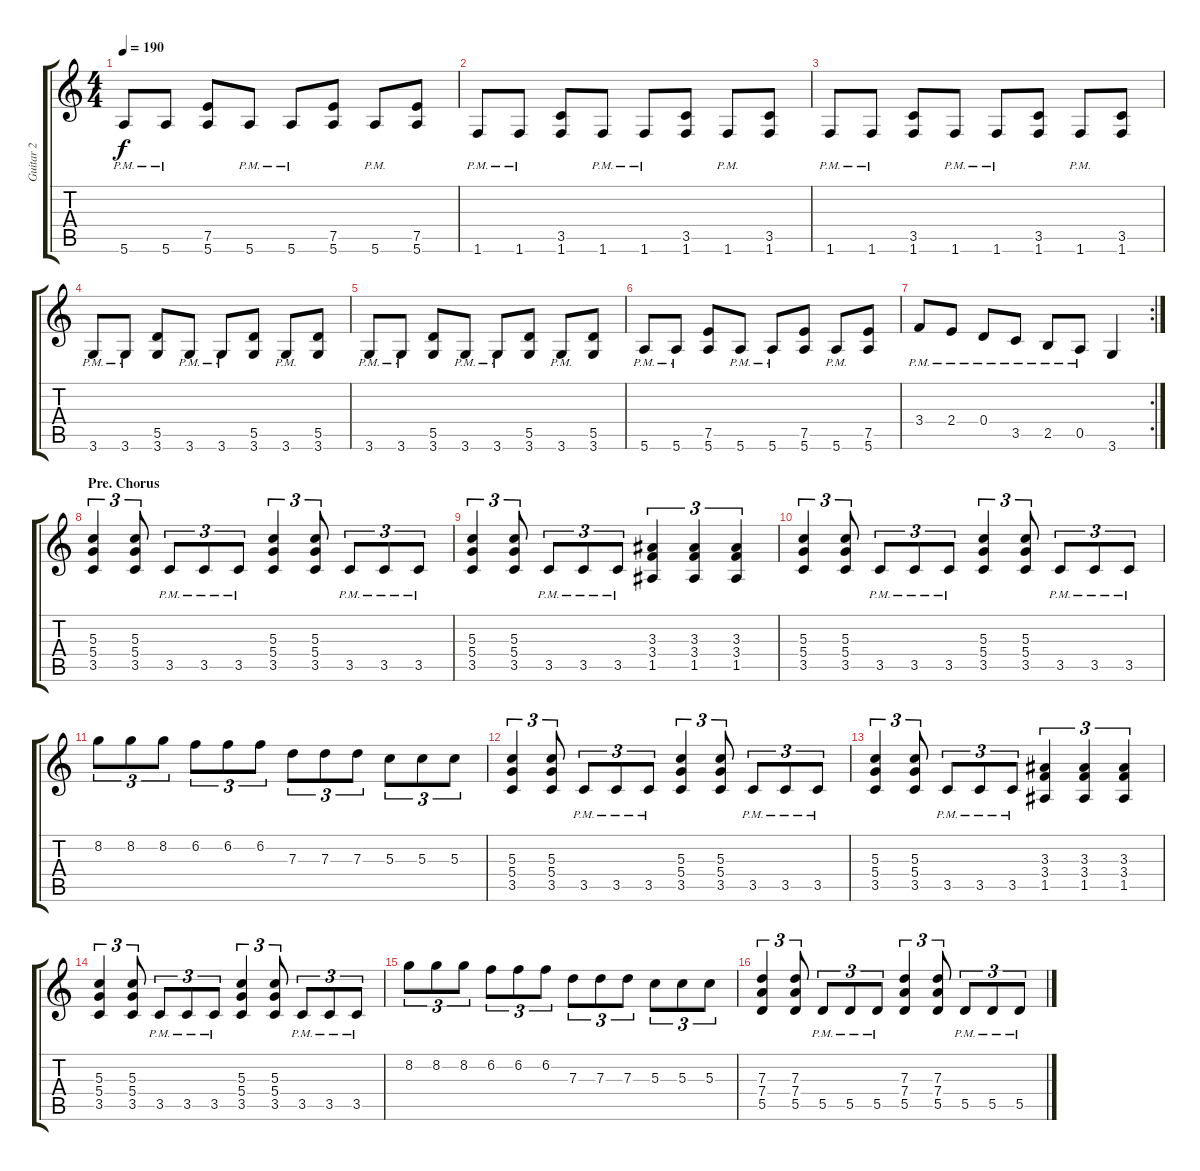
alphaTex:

\track ("Guitar 2" "Guitar 2") {instrument overdrivenguitar}
\staff {score tabs}
\tuning (E4 B3 G3 D3 A2 E2) {hide}
\ts (4 4)
\tempo 190
\clef g2
\ks c
5.6{pm}.8{dy f} 5.6{pm}.8 (7.5 5.6).8 5.6{pm}.8 5.6{pm}.8 (7.5 5.6).8 5.6{pm}.8 (7.5 5.6).8 |
1.6{pm}.8 1.6{pm}.8 (3.5 1.6).8 1.6{pm}.8 1.6{pm}.8 (3.5 1.6).8 1.6{pm}.8 (3.5 1.6).8 |
1.6{pm}.8 1.6{pm}.8 (3.5 1.6).8 1.6{pm}.8 1.6{pm}.8 (3.5 1.6).8 1.6{pm}.8 (3.5 1.6).8 |
3.6{pm}.8 3.6{pm}.8 (5.5 3.6).8 3.6{pm}.8 3.6{pm}.8 (5.5 3.6).8 3.6{pm}.8 (5.5 3.6).8 |
3.6{pm}.8 3.6{pm}.8 (5.5 3.6).8 3.6{pm}.8 3.6{pm}.8 (5.5 3.6).8 3.6{pm}.8 (5.5 3.6).8 |
5.6{pm}.8 5.6{pm}.8 (7.5 5.6).8 5.6{pm}.8 5.6{pm}.8 (7.5 5.6).8 5.6{pm}.8 (7.5 5.6).8 |
\rc 2
3.4{pm}.8 2.4{pm}.8 0.4{pm}.8 3.5{pm}.8 2.5{pm}.8 0.5{pm}.8 3.6.4 |
\section ("" "Pre. Chorus")
(5.3 5.4 3.5).4{tu (3 2)} (5.3 5.4 3.5).8{tu (3 2)} 3.5{pm}.8{tu (3 2)} 3.5{pm}.8{tu (3 2)} 3.5{pm}.8{tu (3 2)} (5.3 5.4 3.5).4{tu (3 2)} (5.3 5.4 3.5).8{tu (3 2)} 3.5{pm}.8{tu (3 2)} 3.5{pm}.8{tu (3 2)} 3.5{pm}.8{tu (3 2)} |
(5.3 5.4 3.5).4{tu (3 2)} (5.3 5.4 3.5).8{tu (3 2)} 3.5{pm}.8{tu (3 2)} 3.5{pm}.8{tu (3 2)} 3.5{pm}.8{tu (3 2)} (3.3 3.4 1.5).4{tu (3 2)} (3.3 3.4 1.5).4{tu (3 2)} (3.3 3.4 1.5).4{tu (3 2)} |
(5.3 5.4 3.5).4{tu (3 2)} (5.3 5.4 3.5).8{tu (3 2)} 3.5{pm}.8{tu (3 2)} 3.5{pm}.8{tu (3 2)} 3.5{pm}.8{tu (3 2)} (5.3 5.4 3.5).4{tu (3 2)} (5.3 5.4 3.5).8{tu (3 2)} 3.5{pm}.8{tu (3 2)} 3.5{pm}.8{tu (3 2)} 3.5{pm}.8{tu (3 2)} |
8.2.8{tu (3 2)} 8.2.8{tu (3 2)} 8.2.8{tu (3 2)} 6.2.8{tu (3 2)} 6.2.8{tu (3 2)} 6.2.8{tu (3 2)} 7.3.8{tu (3 2)} 7.3.8{tu (3 2)} 7.3.8{tu (3 2)} 5.3.8{tu (3 2)} 5.3.8{tu (3 2)} 5.3.8{tu (3 2)} |
(5.3 5.4 3.5).4{tu (3 2)} (5.3 5.4 3.5).8{tu (3 2)} 3.5{pm}.8{tu (3 2)} 3.5{pm}.8{tu (3 2)} 3.5{pm}.8{tu (3 2)} (5.3 5.4 3.5).4{tu (3 2)} (5.3 5.4 3.5).8{tu (3 2)} 3.5{pm}.8{tu (3 2)} 3.5{pm}.8{tu (3 2)} 3.5{pm}.8{tu (3 2)} |
(5.3 5.4 3.5).4{tu (3 2)} (5.3 5.4 3.5).8{tu (3 2)} 3.5{pm}.8{tu (3 2)} 3.5{pm}.8{tu (3 2)} 3.5{pm}.8{tu (3 2)} (3.3 3.4 1.5).4{tu (3 2)} (3.3 3.4 1.5).4{tu (3 2)} (3.3 3.4 1.5).4{tu (3 2)} |
(5.3 5.4 3.5).4{tu (3 2)} (5.3 5.4 3.5).8{tu (3 2)} 3.5{pm}.8{tu (3 2)} 3.5{pm}.8{tu (3 2)} 3.5{pm}.8{tu (3 2)} (5.3 5.4 3.5).4{tu (3 2)} (5.3 5.4 3.5).8{tu (3 2)} 3.5{pm}.8{tu (3 2)} 3.5{pm}.8{tu (3 2)} 3.5{pm}.8{tu (3 2)} |
8.2.8{tu (3 2)} 8.2.8{tu (3 2)} 8.2.8{tu (3 2)} 6.2.8{tu (3 2)} 6.2.8{tu (3 2)} 6.2.8{tu (3 2)} 7.3.8{tu (3 2)} 7.3.8{tu (3 2)} 7.3.8{tu (3 2)} 5.3.8{tu (3 2)} 5.3.8{tu (3 2)} 5.3.8{tu (3 2)} |
(7.3 7.4 5.5).4{tu (3 2)} (7.3 7.4 5.5).8{tu (3 2)} 5.5{pm}.8{tu (3 2)} 5.5{pm}.8{tu (3 2)} 5.5{pm}.8{tu (3 2)} (7.3 7.4 5.5).4{tu (3 2)} (7.3 7.4 5.5).8{tu (3 2)} 5.5{pm}.8{tu (3 2)} 5.5{pm}.8{tu (3 2)} 5.5{pm}.8{tu (3 2)}
